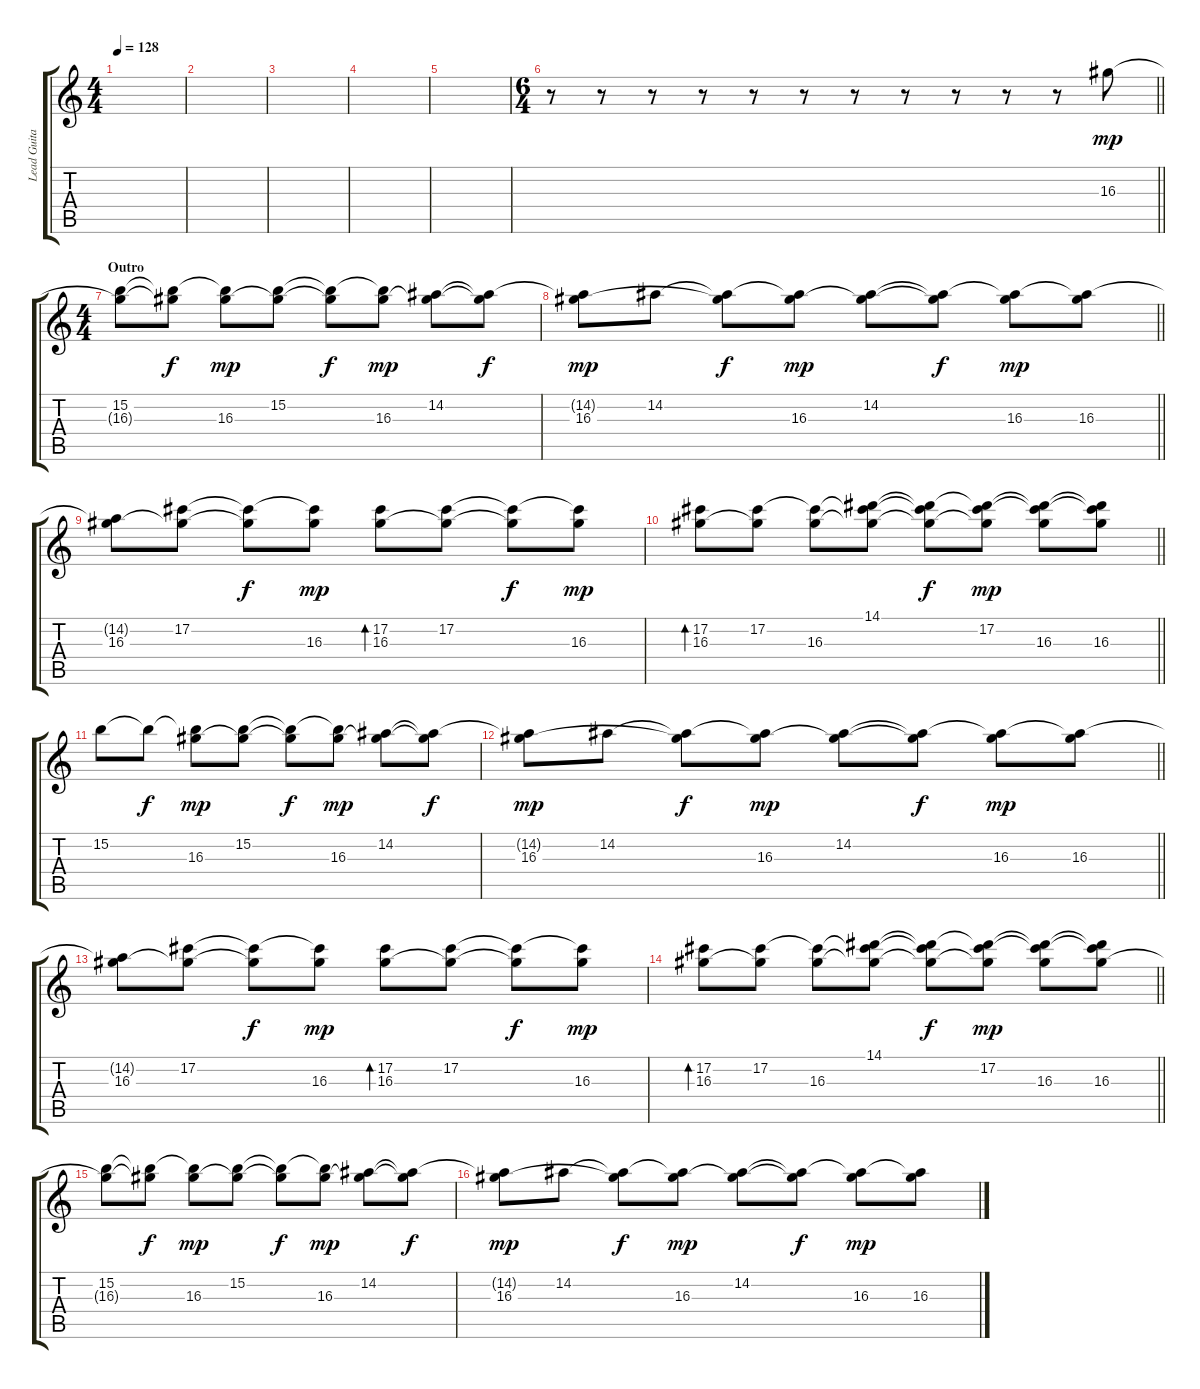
\track ("Lead Guitar" "Lead Guita") {instrument electricguitarjazz}
\staff {score tabs}
\tuning (Db4 Ab3 E3 B2 Gb2 Db2) {hide}
\ts (4 4)
\tempo 128
\clef g2
\ks c
|
|
|
|
|
\ts (6 4)
\barLineRight lightlight
r.8 r.8 r.8 r.8 r.8 r.8 r.8 r.8 r.8 r.8 r.8 16.3.8{dy mp} |
\ts (4 4)
\section ("" "Outro")
(15.2 16.3{t}).8 (15.2{t} 16.3{t}).8{dy f} (15.2{t} 16.3).8{dy mp} (15.2 16.3{t}).8 (15.2{t} 16.3{t}).8{dy f} (15.2{t} 16.3).8{dy mp} (14.2 16.3{t}).8 (14.2{t} 16.3{t}).8{dy f} |
\barLineRight lightlight
(14.2{t} 16.3).8{dy mp} 14.2.8 (14.2{t} 16.3{t}).8{dy f} (14.2{t} 16.3).8{dy mp} (14.2 16.3{t}).8 (14.2{t} 16.3{t}).8{dy f} (14.2{t} 16.3).8{dy mp} (14.2{t} 16.3).8 |
(14.2{t} 16.3).8 (17.2 16.3{t}).8 (17.2{t} 16.3{t}).8{dy f} (17.2{t} 16.3).8{dy mp} (17.2 16.3).8{bd 240} (17.2 16.3{t}).8 (17.2{t} 16.3{t}).8{dy f} (17.2{t} 16.3).8{dy mp} |
\barLineRight lightlight
(17.2 16.3).8{bd 240} (17.2 16.3{t}).8 (17.2{t} 16.3).8 (14.1 17.2{t} 16.3{t}).8 (14.1{t} 17.2{t} 16.3{t}).8{dy f} (14.1{t} 17.2 16.3{t}).8{dy mp} (14.1{t} 17.2{t} 16.3).8 (14.1{t} 17.2{t} 16.3).8 |
15.2.8 15.2{t}.8{dy f} (15.2{t} 16.3).8{dy mp} (15.2 16.3{t}).8 (15.2{t} 16.3{t}).8{dy f} (15.2{t} 16.3).8{dy mp} (14.2 16.3{t}).8 (14.2{t} 16.3{t}).8{dy f} |
\barLineRight lightlight
(14.2{t} 16.3).8{dy mp} 14.2.8 (14.2{t} 16.3{t}).8{dy f} (14.2{t} 16.3).8{dy mp} (14.2 16.3{t}).8 (14.2{t} 16.3{t}).8{dy f} (14.2{t} 16.3).8{dy mp} (14.2{t} 16.3).8 |
(14.2{t} 16.3).8 (17.2 16.3{t}).8 (17.2{t} 16.3{t}).8{dy f} (17.2{t} 16.3).8{dy mp} (17.2 16.3).8{bd 240} (17.2 16.3{t}).8 (17.2{t} 16.3{t}).8{dy f} (17.2{t} 16.3).8{dy mp} |
\barLineRight lightlight
(17.2 16.3).8{bd 240} (17.2 16.3{t}).8 (17.2{t} 16.3).8 (14.1 17.2{t} 16.3{t}).8 (14.1{t} 17.2{t} 16.3{t}).8{dy f} (14.1{t} 17.2 16.3{t}).8{dy mp} (14.1{t} 17.2{t} 16.3).8 (14.1{t} 17.2{t} 16.3).8 |
(15.2 16.3{t}).8 (15.2{t} 16.3{t}).8{dy f} (15.2{t} 16.3).8{dy mp} (15.2 16.3{t}).8 (15.2{t} 16.3{t}).8{dy f} (15.2{t} 16.3).8{dy mp} (14.2 16.3{t}).8 (14.2{t} 16.3{t}).8{dy f} |
(14.2{t} 16.3).8{dy mp} 14.2.8 (14.2{t} 16.3{t}).8{dy f} (14.2{t} 16.3).8{dy mp} (14.2 16.3{t}).8 (14.2{t} 16.3{t}).8{dy f} (14.2{t} 16.3).8{dy mp} (14.2{t} 16.3).8
